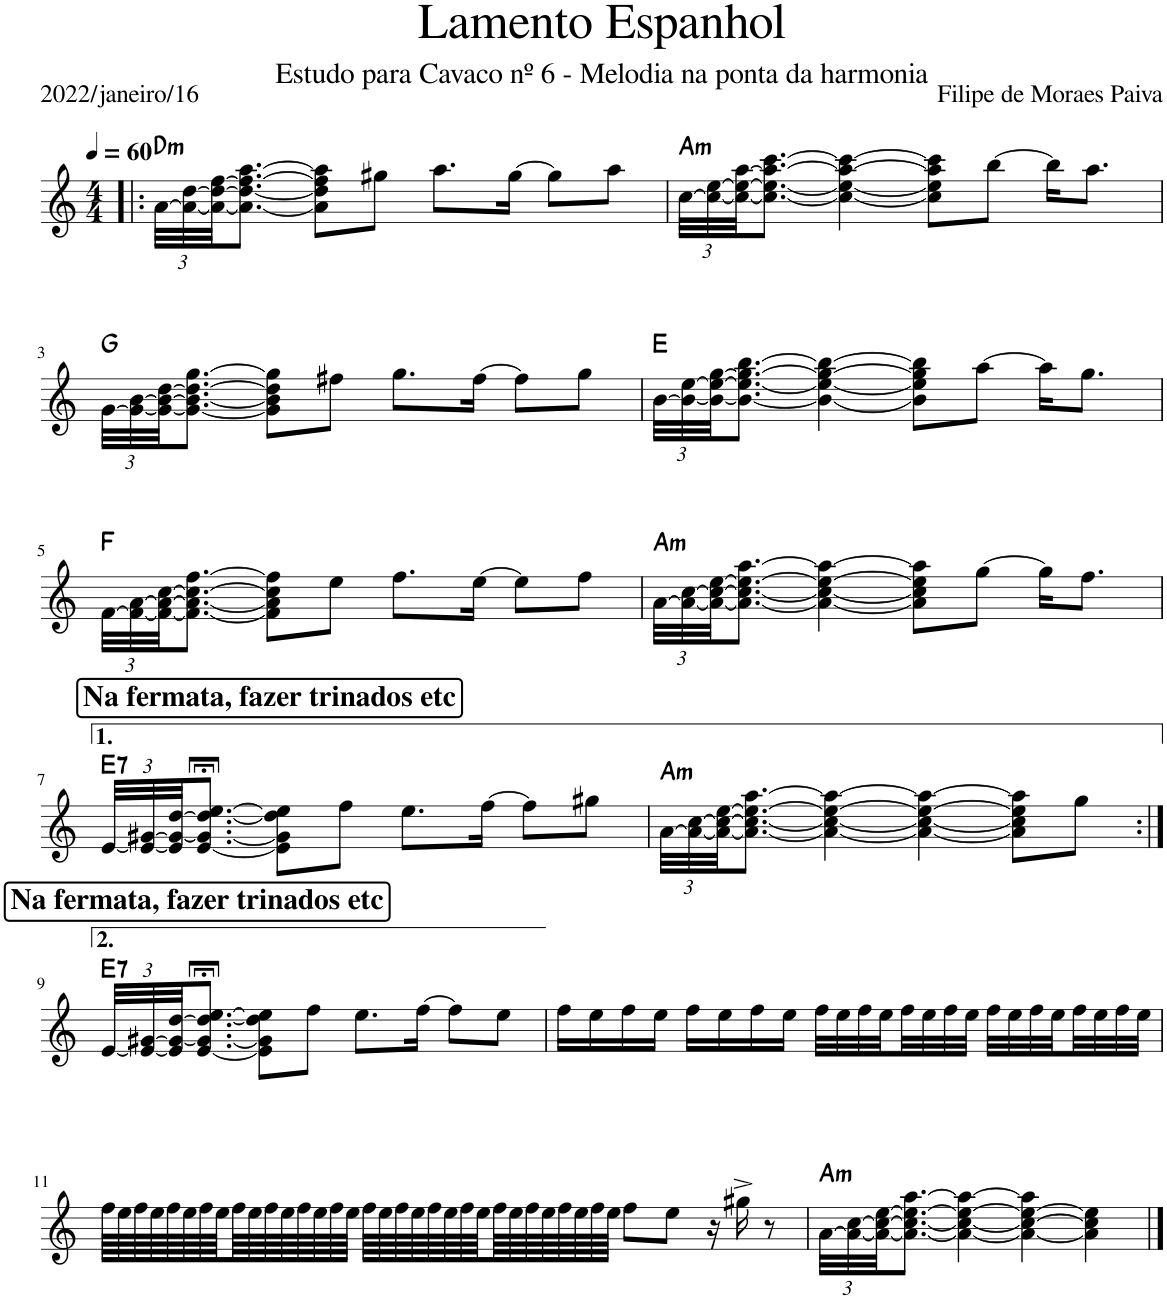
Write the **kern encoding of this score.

**kern	**harte
*part1	*part1
*staff1	*
*I"Cavaco	*
*I'C	*
*clefG2	*
*k[]	*
*M4/4	*
*Xbrackettup	*
=1!|:	=1!|:
!	!LO:H:kt=m
[48a\LLL	D:min
48a\_ [48dd\	.
48a\_ 48dd\_ [48ff\JJ	.
8.a\_ 8.dd\_ 8.ff\_ [8.aa\J	.
8a\] 8dd\] 8ff\] 8aa\]L	.
8gg#X\J	.
8.aa\L	.
[16gg#\Jk	.
8gg#\L]	.
8aa\J	.
=2	=2
!	!LO:H:kt=m
[48cc\LLL	A:min
48cc\_ [48ee\	.
48cc\_ 48ee\_ [48aa\JJ	.
8.cc\_ 8.ee\_ 8.aa\_ [8.ccc\J	.
4cc\_ 4ee\_ 4aa\_ 4ccc\_	.
8cc\] 8ee\] 8aa\] 8ccc\]L	.
[8bb\J	.
16bb\KL]	.
8.aa\J	.
!!LO:LB:g=z
=3	=3
[48g\LLL	G:maj
48g\_ [48b\	.
48g\_ 48b\_ [48dd\JJ	.
8.g\_ 8.b\_ 8.dd\_ [8.gg\J	.
8g\] 8b\] 8dd\] 8gg\]L	.
8ff#X\J	.
8.gg\L	.
[16ff#\Jk	.
8ff#\L]	.
8gg\J	.
=4	=4
[48b\LLL	E:maj
48b\_ [48ee\	.
48b\_ 48ee\_ [48gg\JJ	.
8.b\_ 8.ee\_ 8.gg\_ [8.bb\J	.
4b\_ 4ee\_ 4gg\_ 4bb\_	.
8b\] 8ee\] 8gg\] 8bb\]L	.
[8aa\J	.
16aa\KL]	.
8.gg\J	.
!!LO:LB:g=z
=5	=5
[48f\LLL	F:maj
48f\_ [48a\	.
48f\_ 48a\_ [48cc\JJ	.
8.f\_ 8.a\_ 8.cc\_ [8.ff\J	.
8f\] 8a\] 8cc\] 8ff\]L	.
8ee\J	.
8.ff\L	.
[16ee\Jk	.
8ee\L]	.
8ff\J	.
=6	=6
!	!LO:H:kt=m
[48a\LLL	A:min
48a\_ [48cc\	.
48a\_ 48cc\_ [48ee\JJ	.
8.a\_ 8.cc\_ 8.ee\_ [8.aa\J	.
4a\_ 4cc\_ 4ee\_ 4aa\_	.
8a\] 8cc\] 8ee\] 8aa\]L	.
[8gg\J	.
16gg\KL]	.
8.ff\J	.
!!LO:LB:g=z
=7	=7
!	!LO:H:kt=7
[48e/LLL	E:7
48e/_ [48g#X/	.
48e/] 48g#/_ [48dd/JJ	.
[8.e/;< 8.g#/_;< 8.dd/_;< [8.ee/;<J	.
8e\] 8g#\] 8dd\] 8ee\]L	.
8ff\J	.
8.ee\L	.
[16ff\Jk	.
8ff\L]	.
8gg#X\J	.
=8	=8
!	!LO:H:kt=m
[48a\LLL	A:min
48a\_ [48cc\	.
48a\_ 48cc\_ [48ee\JJ	.
8.a\_ 8.cc\_ 8.ee\_ [8.aa\J	.
4a\_ 4cc\_ 4ee\_ 4aa\_	.
4a\_ 4cc\_ 4ee\_ 4aa\_	.
8a\] 8cc\] 8ee\] 8aa\]L	.
8gg\J	.
!!LO:LB:g=z
=9:|!	=9:|!
!	!LO:H:kt=7
[48e/LLL	E:7
48e/_ [48g#X/	.
48e/] 48g#/_ [48dd/JJ	.
[8.e/;< 8.g#/_;< 8.dd/_;< [8.ee/;<J	.
8e\] 8g#\] 8dd\] 8ee\]L	.
8ff\J	.
8.ee\L	.
[16ff\Jk	.
8ff\L]	.
8ee\J	.
=10	=10
16ff\LL	.
16ee\	.
16ff\	.
16ee\JJ	.
16ff\LL	.
16ee\	.
16ff\	.
16ee\JJ	.
32ff\LLL	.
32ee\	.
32ff\	.
32ee\	.
32ff\	.
32ee\	.
32ff\	.
32ee\JJJ	.
32ff\LLL	.
32ee\	.
32ff\	.
32ee\	.
32ff\	.
32ee\	.
32ff\	.
32ee\JJJ	.
!!LO:LB:g=z
=11	=11
64ff\LLLL	.
64ee\	.
64ff\	.
64ee\	.
64ff\	.
64ee\	.
64ff\	.
64ee\	.
64ff\	.
64ee\	.
64ff\	.
64ee\	.
64ff\	.
64ee\	.
64ff\	.
64ee\JJJJ	.
64ff\LLLL	.
64ee\	.
64ff\	.
64ee\	.
64ff\	.
64ee\	.
64ff\	.
64ee\	.
64ff\	.
64ee\	.
64ff\	.
64ee\	.
64ff\	.
64ee\	.
64ff\	.
64ee\JJJJ	.
8ff\L	.
8ee\J	.
16r	.
16gg#X^\	.
8r	.
=12	=12
!	!LO:H:kt=m
[48a\LLL	A:min
48a\_ [48cc\	.
48a\_ 48cc\_ [48ee\JJ	.
8.a\_ 8.cc\_ 8.ee\_ [8.aa\J	.
4a\_ 4cc\_ 4ee\_ 4aa\_	.
4a\_ 4cc\_ 4ee\_ 4aa\]	.
4a\] 4cc\] 4ee\]	.
==	==
*-	*-
